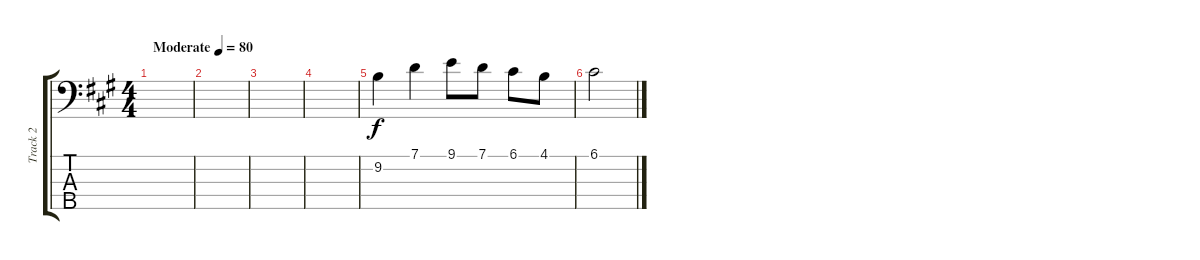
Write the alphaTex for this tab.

\track ("Track 2" "Track 2") {instrument acousticguitarnylon}
\staff {score tabs}
\tuning (G2 D2 A1 E1 B0) {hide}
\ts (4 4)
\tempo (80 "Moderate")
\clef f4
\ks a
|
|
|
|
9.2.4 7.1.4 9.1.8 7.1.8 6.1.8 4.1.8 |
6.1.2
